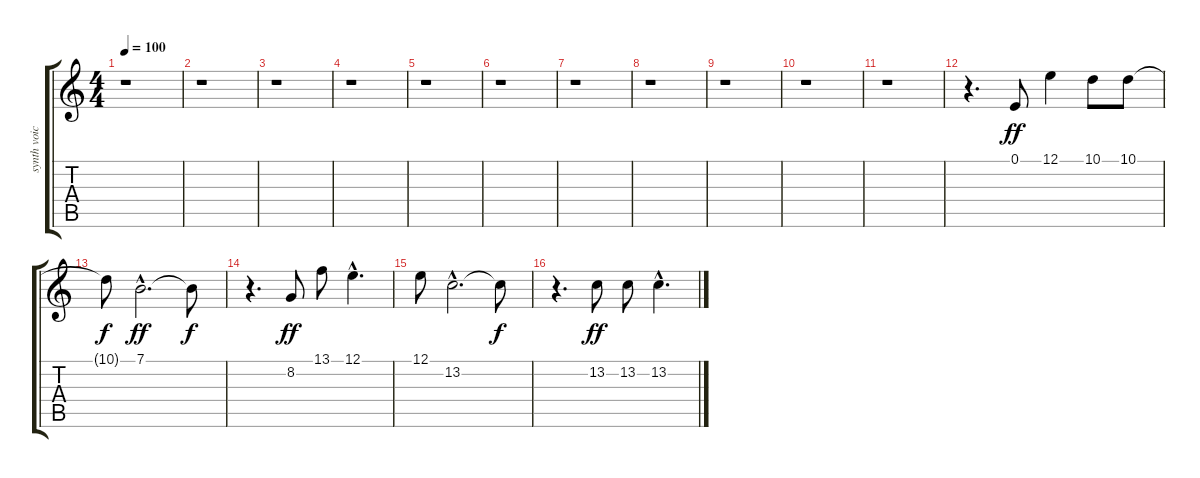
\track ("synth voice" "synth voic") {instrument choiraahs}
\staff {score tabs}
\tuning (E4 B3 G3 D3 A2 E2) {hide}
\ts (4 4)
\tempo 100
\clef g2
\ks c
r.1{dy f} |
r.1 |
r.1 |
r.1 |
r.1 |
r.1 |
r.1 |
r.1 |
r.1 |
r.1 |
r.1 |
r.4{d} 0.1.8{dy ff} 12.1.4 10.1.8 10.1.8 |
10.1{t}.8{dy f} 7.1{hac}.2{d dy ff} 7.1{t}.8{dy f} |
r.4{d} 8.2.8{dy ff} 13.1.8 12.1{hac}.4{d} |
12.1.8 13.2{hac}.2{d} 13.2{t}.8{dy f} |
r.4{d} 13.2.8{dy ff} 13.2.8 13.2{hac}.4{d}
